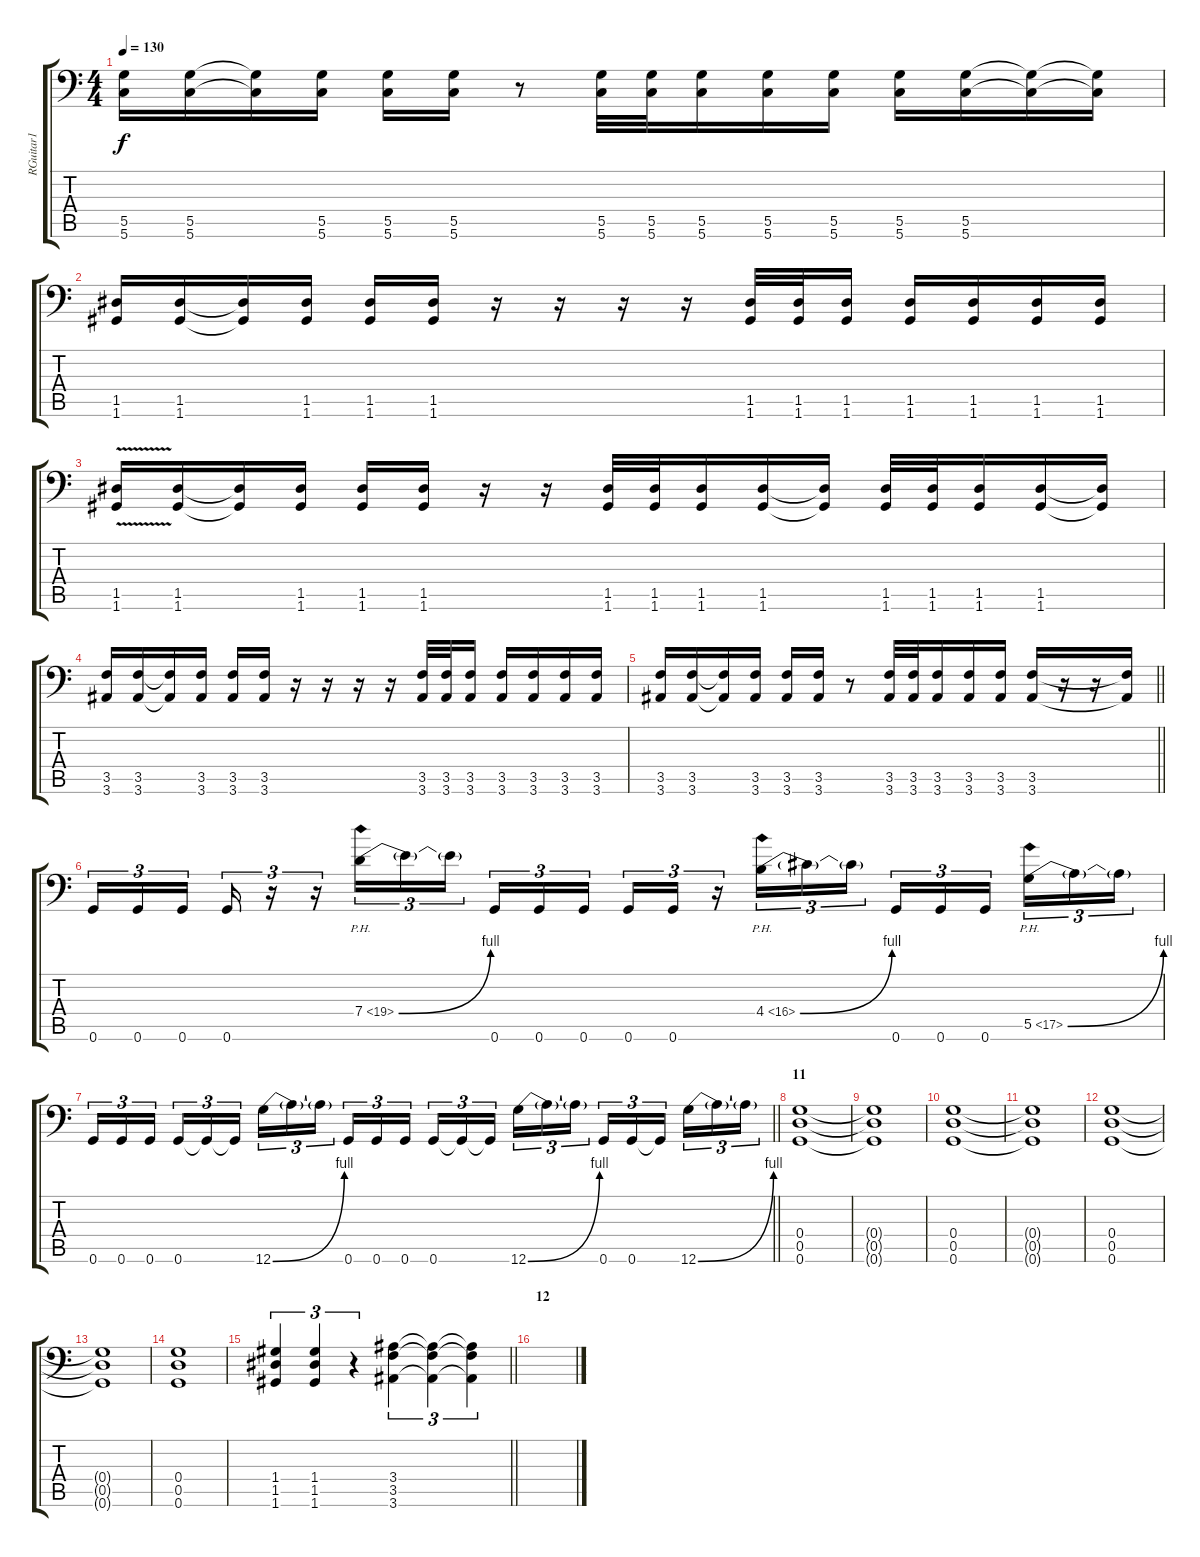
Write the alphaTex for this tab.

\track ("RGuitar1" "RGuitar1") {instrument distortionguitar}
\staff {score tabs}
\tuning (A3 E3 C3 G2 D2 G1) {hide}
\ts (4 4)
\tempo 130
\clef f4
\ks c
(5.5 5.6).16{dy f} (5.5 5.6).16 (5.5{t} 5.6{t}).16 (5.5 5.6).16 (5.5 5.6).16 (5.5 5.6).16 r.8 (5.5 5.6).32 (5.5 5.6).32 (5.5 5.6).16 (5.5 5.6).16 (5.5 5.6).16 (5.5 5.6).16 (5.5 5.6).16 (5.5{t} 5.6{t}).16 (5.5{t} 5.6{t}).16 |
(1.5 1.6).16 (1.5 1.6).16 (1.5{t} 1.6{t}).16 (1.5 1.6).16 (1.5 1.6).16 (1.5 1.6).16 r.16 r.16 r.16 r.16 (1.5 1.6).32 (1.5 1.6).32 (1.5 1.6).16 (1.5 1.6).16 (1.5 1.6).16 (1.5 1.6).16 (1.5 1.6).16 |
(1.5 1.6{v}).16 (1.5 1.6).16 (1.5{t} 1.6{t}).16 (1.5 1.6).16 (1.5 1.6).16 (1.5 1.6).16 r.16 r.16 (1.5 1.6).32 (1.5 1.6).32 (1.5 1.6).16 (1.5 1.6).16 (1.5{t} 1.6{t}).16 (1.5 1.6).32 (1.5 1.6).32 (1.5 1.6).16 (1.5 1.6).16 (1.5{t} 1.6{t}).16 |
(3.5 3.6).16 (3.5 3.6).16 (3.5{t} 3.6{t}).16 (3.5 3.6).16 (3.5 3.6).16 (3.5 3.6).16 r.16 r.16 r.16 r.16 (3.5 3.6).32 (3.5 3.6).32 (3.5 3.6).16 (3.5 3.6).16 (3.5 3.6).16 (3.5 3.6).16 (3.5 3.6).16 |
\barLineRight lightlight
(3.5 3.6).16 (3.5 3.6).16 (3.5{t} 3.6{t}).16 (3.5 3.6).16 (3.5 3.6).16 (3.5 3.6).16 r.8 (3.5 3.6).32 (3.5 3.6).32 (3.5 3.6).16 (3.5 3.6).16 (3.5 3.6).16 (3.5 3.6).16 r.16 r.16 (3.5{t} 3.6{t}).16 |
0.6.16{tu (3 2)} 0.6.16{tu (3 2)} 0.6.16{tu (3 2) beam splitsecondary} 0.6.16{tu (3 2)} r.16{tu (3 2)} r.16{tu (3 2)} 7.4{be (bend 0 0 60 4) ph 12}.16{tu (3 2)} 7.4{t}.16{tu (3 2)} 7.4{t}.16{tu (3 2) beam splitsecondary} 0.6.16{tu (3 2)} 0.6.16{tu (3 2)} 0.6.16{tu (3 2)} 0.6.16{tu (3 2)} 0.6.16{tu (3 2)} r.16{tu (3 2)} 4.4{be (bend 0 0 60 4) ph 12}.16{tu (3 2)} 4.4{t}.16{tu (3 2)} 4.4{t}.16{tu (3 2)} 0.6.16{tu (3 2)} 0.6.16{tu (3 2)} 0.6.16{tu (3 2) beam splitsecondary} 5.5{be (bend 0 0 60 4) ph 12}.16{tu (3 2)} 5.5{t}.16{tu (3 2)} 5.5{t}.16{tu (3 2)} |
\barLineRight lightlight
0.6.16{tu (3 2)} 0.6.16{tu (3 2)} 0.6.16{tu (3 2) beam splitsecondary} 0.6.16{tu (3 2)} 0.6{t}.16{tu (3 2)} 0.6{t}.16{tu (3 2)} 12.6{be (bend 0 0 60 4)}.16{tu (3 2)} 12.6{t}.16{tu (3 2)} 12.6{t}.16{tu (3 2) beam splitsecondary} 0.6.16{tu (3 2)} 0.6.16{tu (3 2)} 0.6.16{tu (3 2)} 0.6.16{tu (3 2)} 0.6{t}.16{tu (3 2)} 0.6{t}.16{tu (3 2) beam splitsecondary} 12.6{be (bend 0 0 60 4)}.16{tu (3 2)} 12.6{t}.16{tu (3 2)} 12.6{t}.16{tu (3 2)} 0.6.16{tu (3 2)} 0.6.16{tu (3 2)} 0.6{t}.16{tu (3 2) beam splitsecondary} 12.6{be (bend 0 0 60 4)}.16{tu (3 2)} 12.6{t}.16{tu (3 2)} 12.6{t}.16{tu (3 2)} |
\section ("" "11")
(0.4 0.5 0.6).1 |
(0.4{t} 0.5{t} 0.6{t}).1 |
(0.4 0.5 0.6).1 |
(0.4{t} 0.5{t} 0.6{t}).1 |
(0.4 0.5 0.6).1 |
(0.4{t} 0.5{t} 0.6{t}).1 |
(0.4 0.5 0.6).1 |
\barLineRight lightlight
(1.4 1.5 1.6).4{tu (3 2)} (1.4 1.5 1.6).4{tu (3 2)} r.4{tu (3 2)} (3.4 3.5 3.6).4{tu (3 2)} (3.4{t} 3.5{t} 3.6{t}).4{tu (3 2)} (3.4{t} 3.5{t} 3.6{t}).4{tu (3 2)} |
\section ("" "12")
